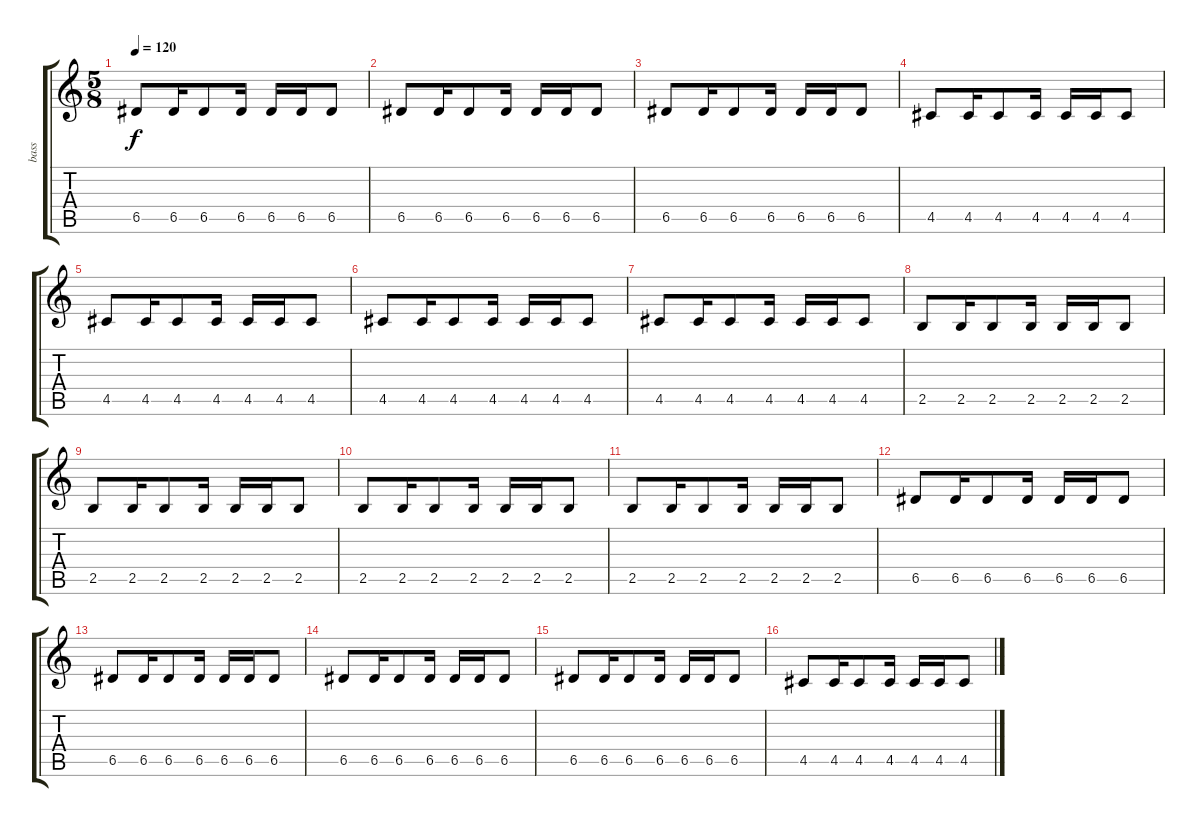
\track ("bass" "bass") {instrument electricbassfinger}
\staff {score tabs}
\tuning (E4 B3 G3 D3 A2 E2) {hide}
\ts (5 8)
\tempo 120
\clef g2
\ks c
6.5.8{dy f} 6.5.16 6.5.8 6.5.16 6.5.16 6.5.16 6.5.8 |
6.5.8 6.5.16 6.5.8 6.5.16 6.5.16 6.5.16 6.5.8 |
6.5.8 6.5.16 6.5.8 6.5.16 6.5.16 6.5.16 6.5.8 |
4.5.8 4.5.16 4.5.8 4.5.16 4.5.16 4.5.16 4.5.8 |
4.5.8 4.5.16 4.5.8 4.5.16 4.5.16 4.5.16 4.5.8 |
4.5.8 4.5.16 4.5.8 4.5.16 4.5.16 4.5.16 4.5.8 |
4.5.8 4.5.16 4.5.8 4.5.16 4.5.16 4.5.16 4.5.8 |
2.5.8 2.5.16 2.5.8 2.5.16 2.5.16 2.5.16 2.5.8 |
2.5.8 2.5.16 2.5.8 2.5.16 2.5.16 2.5.16 2.5.8 |
2.5.8 2.5.16 2.5.8 2.5.16 2.5.16 2.5.16 2.5.8 |
2.5.8 2.5.16 2.5.8 2.5.16 2.5.16 2.5.16 2.5.8 |
6.5.8 6.5.16 6.5.8 6.5.16 6.5.16 6.5.16 6.5.8 |
6.5.8 6.5.16 6.5.8 6.5.16 6.5.16 6.5.16 6.5.8 |
6.5.8 6.5.16 6.5.8 6.5.16 6.5.16 6.5.16 6.5.8 |
6.5.8 6.5.16 6.5.8 6.5.16 6.5.16 6.5.16 6.5.8 |
4.5.8 4.5.16 4.5.8 4.5.16 4.5.16 4.5.16 4.5.8
